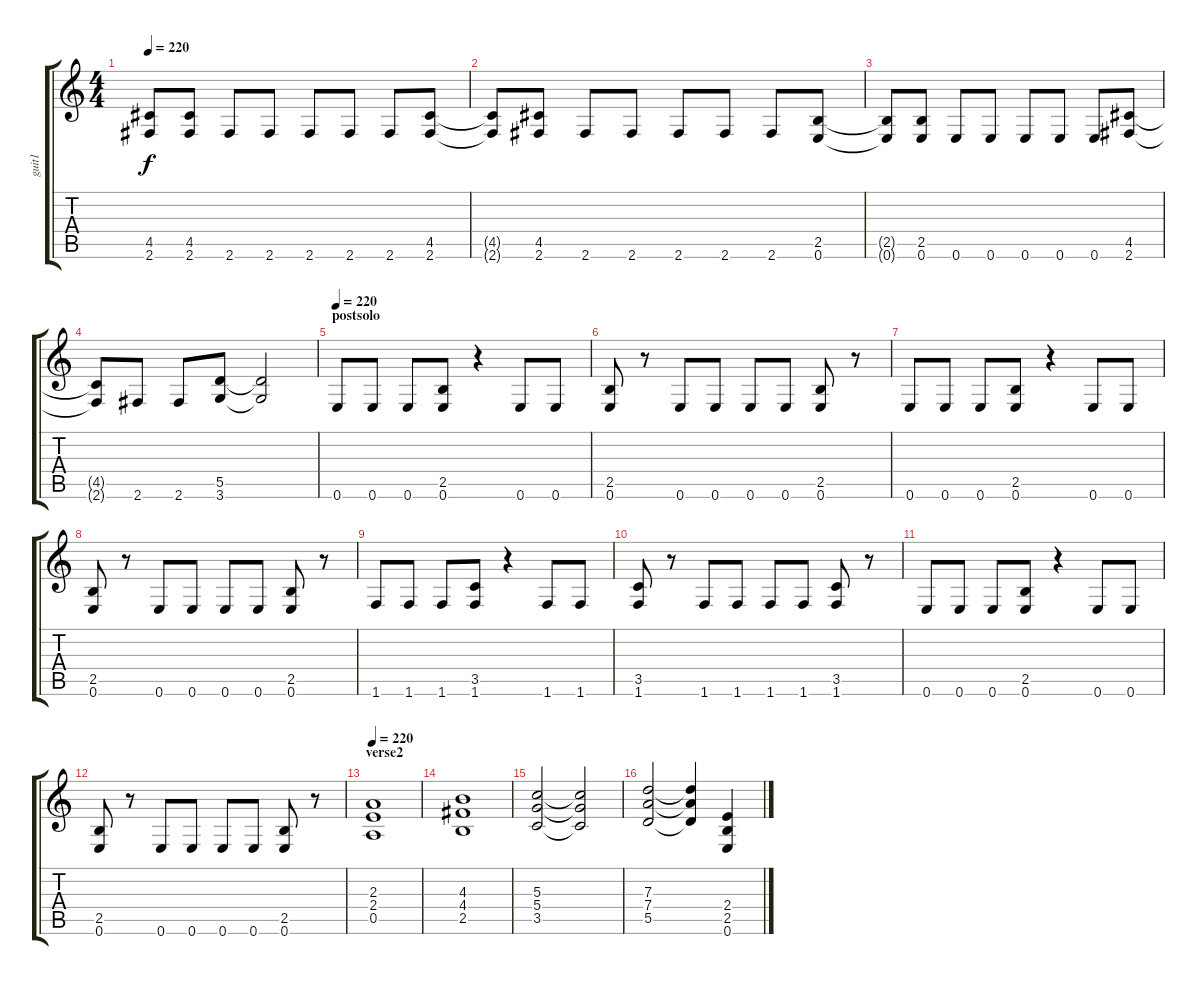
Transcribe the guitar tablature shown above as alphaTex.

\track ("guit1" "guit1") {instrument acousticguitarsteel}
\staff {score tabs}
\tuning (E4 B3 G3 D3 A2 E2) {hide}
\ts (4 4)
\tempo 220
\clef g2
\ks c
(4.5{t} 2.6{t}).8{dy f} (4.5 2.6).8 2.6.8 2.6.8 2.6.8 2.6.8 2.6.8 (4.5 2.6).8 |
(4.5{t} 2.6{t}).8 (4.5 2.6).8 2.6.8 2.6.8 2.6.8 2.6.8 2.6.8 (2.5 0.6).8 |
(2.5{t} 0.6{t}).8 (2.5 0.6).8 0.6.8 0.6.8 0.6.8 0.6.8 0.6.8 (4.5 2.6).8 |
(4.5{t} 2.6{t}).8 2.6.8 2.6.8 (5.5 3.6).8 (5.5{t} 3.6{t}).2 |
\section ("" "postsolo")
\tempo 220
0.6.8{instrument distortionguitar} 0.6.8 0.6.8 (2.5 0.6).8 r.4 0.6.8 0.6.8 |
(2.5 0.6).8 r.8 0.6.8 0.6.8 0.6.8 0.6.8 (2.5 0.6).8 r.8 |
0.6.8 0.6.8 0.6.8 (2.5 0.6).8 r.4 0.6.8 0.6.8 |
(2.5 0.6).8 r.8 0.6.8 0.6.8 0.6.8 0.6.8 (2.5 0.6).8 r.8 |
1.6.8 1.6.8 1.6.8 (3.5 1.6).8 r.4 1.6.8 1.6.8 |
(3.5 1.6).8 r.8 1.6.8 1.6.8 1.6.8 1.6.8 (3.5 1.6).8 r.8 |
0.6.8 0.6.8 0.6.8 (2.5 0.6).8 r.4 0.6.8 0.6.8 |
(2.5 0.6).8 r.8 0.6.8 0.6.8 0.6.8 0.6.8 (2.5 0.6).8 r.8 |
\section ("" "verse2")
\tempo 220
(2.3 2.4 0.5).1{instrument distortionguitar} |
(4.3 4.4 2.5).1 |
(5.3 5.4 3.5).2 (5.3{t} 5.4{t} 3.5{t}).2 |
(7.3 7.4 5.5).2 (7.3{t} 7.4{t} 5.5{t}).4 (2.4 2.5 0.6).4
